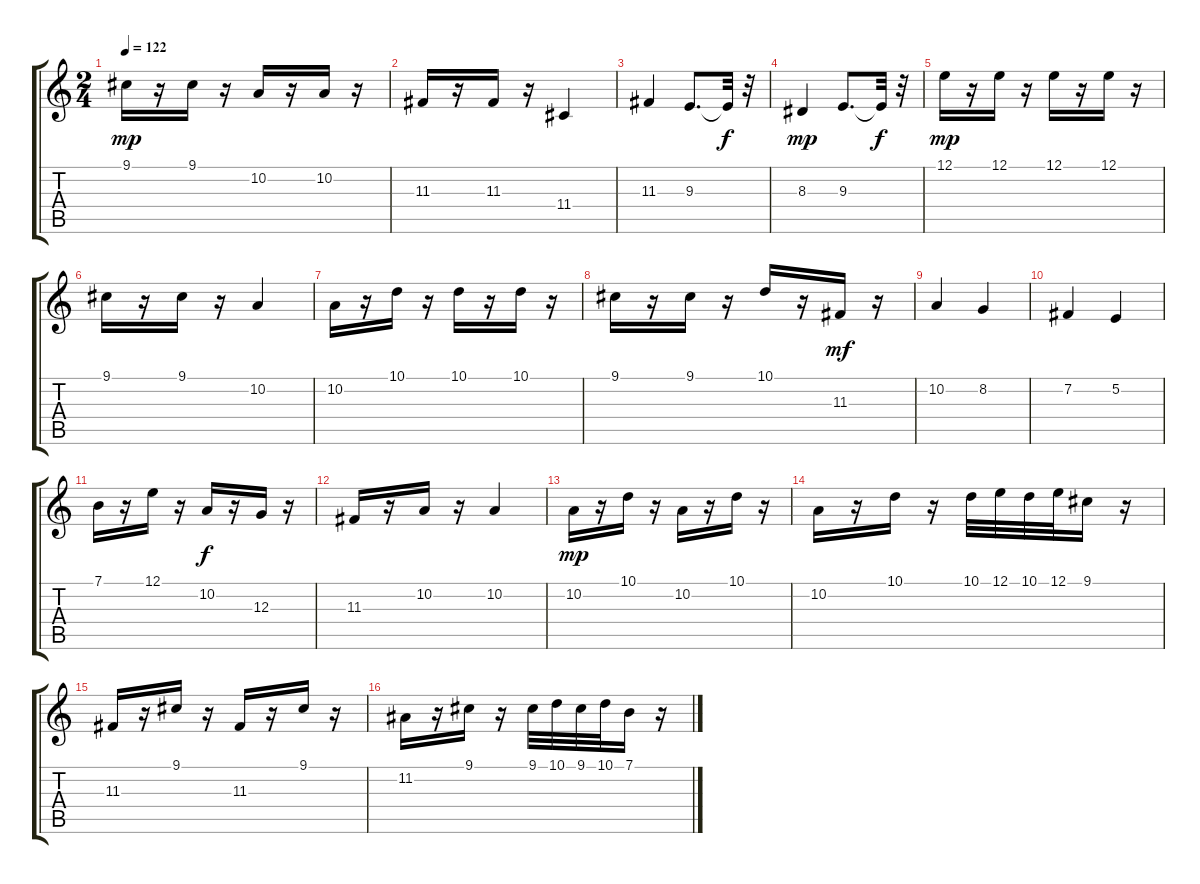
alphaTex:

\track "" {instrument stringensemble1}
\staff {score tabs}
\tuning (E4 B3 G3 D3 A2 E2) {hide}
\ts (2 4)
\tempo 122
\clef g2
\ks c
9.1.16{dy mp} r.16 9.1.16 r.16 10.2.16 r.16 10.2.16 r.16 |
11.3.16 r.16 11.3.16 r.16 11.4.4 |
11.3.4 9.3.8{d} 9.3{t}.32{dy f} r.32 |
8.3.4{dy mp} 9.3.8{d} 9.3{t}.32{dy f} r.32 |
12.1.16{dy mp} r.16 12.1.16 r.16 12.1.16 r.16 12.1.16 r.16 |
9.1.16 r.16 9.1.16 r.16 10.2.4 |
10.2.16 r.16 10.1.16 r.16 10.1.16 r.16 10.1.16 r.16 |
9.1.16 r.16 9.1.16 r.16 10.1.16 r.16 11.3.16{dy mf} r.16 |
10.2.4 8.2.4 |
7.2.4 5.2.4 |
7.1.16 r.16 12.1.16 r.16 10.2.16{dy f} r.16 12.3.16 r.16 |
11.3.16 r.16 10.2.16 r.16 10.2.4 |
10.2.16{dy mp} r.16 10.1.16 r.16 10.2.16 r.16 10.1.16 r.16 |
10.2.16 r.16 10.1.16 r.16 10.1.32 12.1.32 10.1.32 12.1.32 9.1.16 r.16 |
11.3.16 r.16 9.1.16 r.16 11.3.16 r.16 9.1.16 r.16 |
11.2.16 r.16 9.1.16 r.16 9.1.32 10.1.32 9.1.32 10.1.32 7.1.16 r.16
